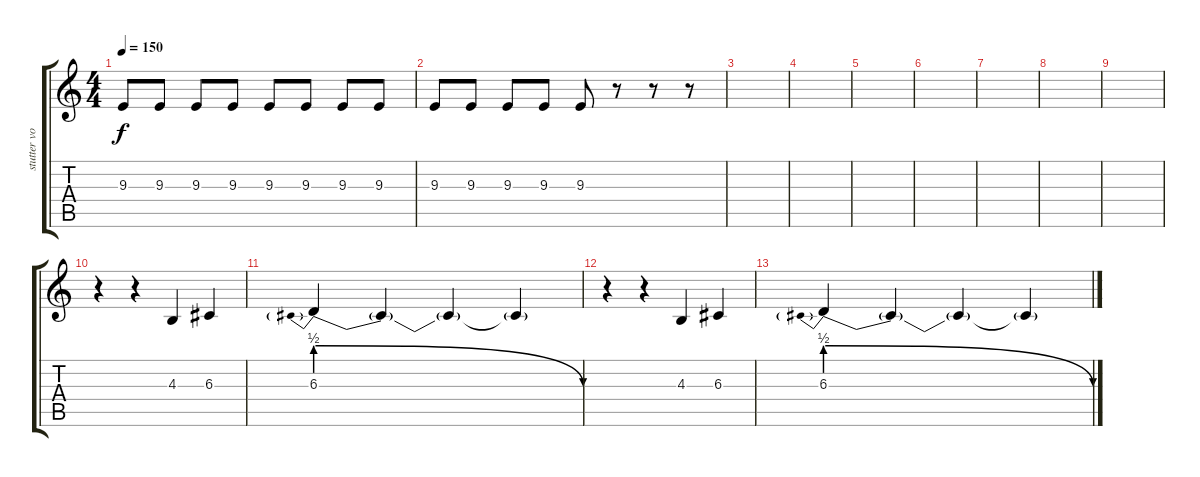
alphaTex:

\track ("stutter vocals" "stutter vo") {instrument frenchhorn}
\staff {score tabs}
\tuning (E4 B3 G3 D3 A2 E2) {hide}
\ts (4 4)
\tempo 150
\clef g2
\ks c
9.3.8{dy f} 9.3.8 9.3.8 9.3.8 9.3.8 9.3.8 9.3.8 9.3.8 |
9.3.8 9.3.8 9.3.8 9.3.8 9.3.8 r.8 r.8 r.8 |
|
|
|
|
|
|
|
r.4 r.4 4.3.4 6.3.4 |
6.3{be (prebendrelease 0 2 60 0)}.4 6.3{t}.4 6.3{t}.4 6.3{t}.4 |
r.4 r.4 4.3.4 6.3.4 |
6.3{be (prebendrelease 0 2 60 0)}.4 6.3{t}.4 6.3{t}.4 6.3{t}.4
